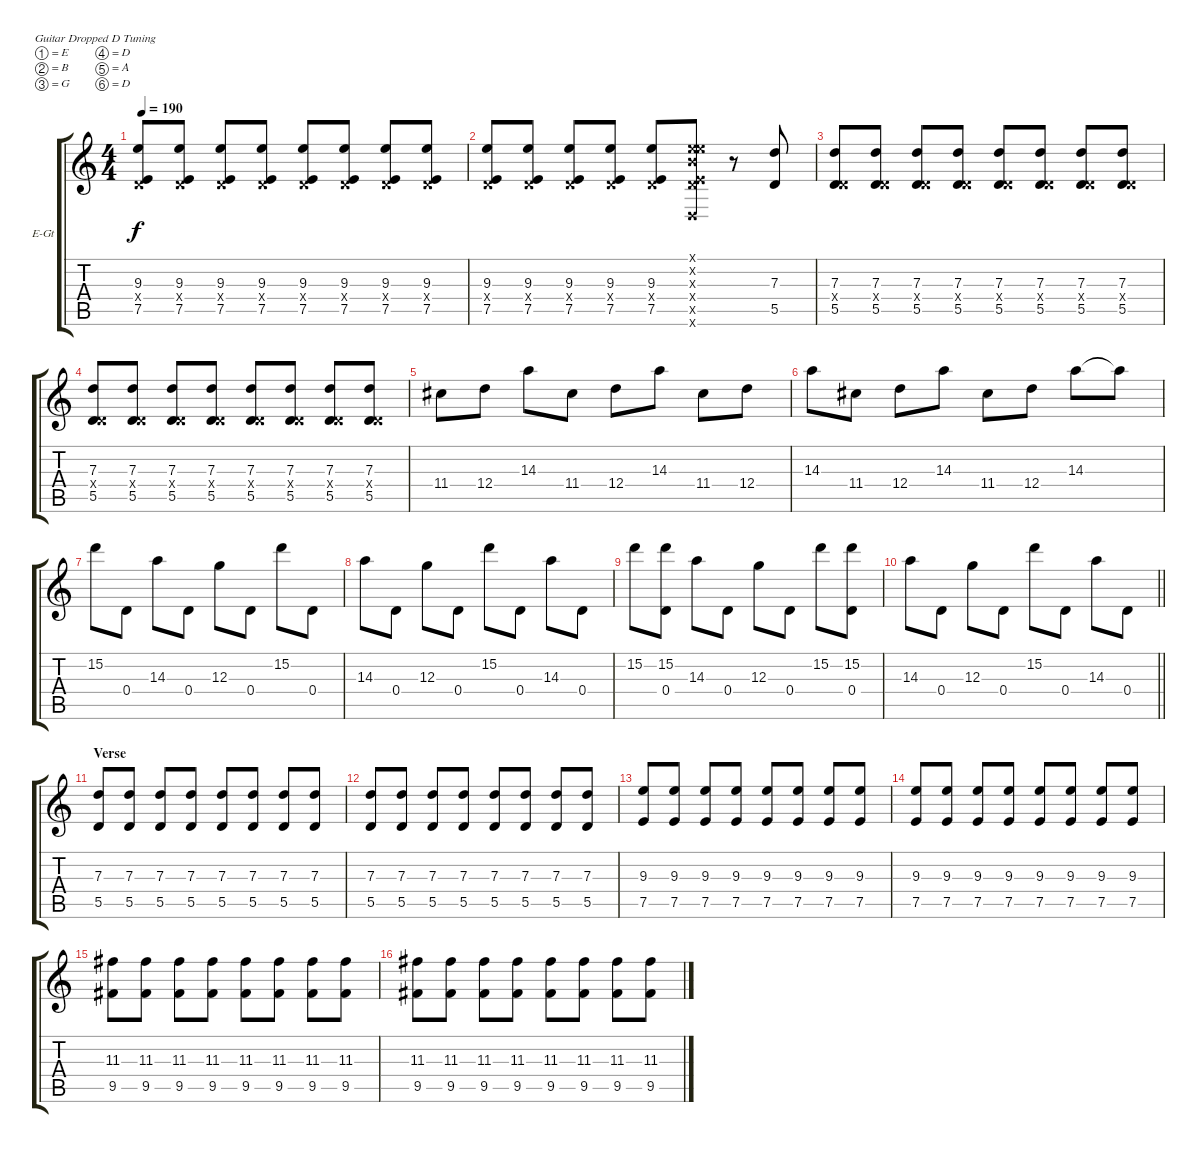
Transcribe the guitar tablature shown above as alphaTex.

\bracketExtendMode groupsimilarinstruments
\firstSystemTrackNameOrientation horizontal
\otherSystemsTrackNameOrientation horizontal
\track ("Jack " "E-Gt") {instrument distortionguitar}
\staff {score tabs}
\tuning (E4 B3 G3 D3 A2 D2)
\ts (4 4)
\tempo 190
\clef g2
\ks c
(7.5 9.3 0.4{x}).8{dy f} (7.5 9.3 0.4{x}).8 (7.5 9.3 0.4{x}).8 (7.5 9.3 0.4{x}).8 (7.5 9.3 0.4{x}).8 (7.5 9.3 0.4{x}).8 (7.5 9.3 0.4{x}).8 (7.5 9.3 0.4{x}).8 |
(7.5 9.3 0.4{x}).8 (7.5 9.3 0.4{x}).8 (7.5 9.3 0.4{x}).8 (7.5 9.3 0.4{x}).8 (7.5 9.3 0.4{x}).8 (7.5{x} 9.3{x} 0.4{x} 0.6{x} 0.2{x} 0.1{x}).8 r.8 (7.3 5.5).8 |
(5.5 7.3 0.4{x}).8 (5.5 7.3 0.4{x}).8 (5.5 7.3 0.4{x}).8 (5.5 7.3 0.4{x}).8 (5.5 7.3 0.4{x}).8 (5.5 7.3 0.4{x}).8 (5.5 7.3 0.4{x}).8 (5.5 7.3 0.4{x}).8 |
(5.5 7.3 0.4{x}).8 (5.5 7.3 0.4{x}).8 (5.5 7.3 0.4{x}).8 (5.5 7.3 0.4{x}).8 (5.5 7.3 0.4{x}).8 (5.5 7.3 0.4{x}).8 (5.5 7.3 0.4{x}).8 (5.5 7.3 0.4{x}).8 |
11.4.8 12.4.8 14.3.8 11.4.8 12.4.8 14.3.8 11.4.8 12.4.8 |
14.3.8 11.4.8 12.4.8 14.3.8 11.4.8 12.4.8 14.3.8 14.3{t}.8 |
15.2.8 0.4.8 14.3.8 0.4.8 12.3.8 0.4.8 15.2.8 0.4.8 |
14.3.8 0.4.8 12.3.8 0.4.8 15.2.8 0.4.8 14.3.8 0.4.8 |
15.2.8 (0.4 15.2).8 14.3.8 0.4.8 12.3.8 0.4.8 15.2.8 (0.4 15.2).8 |
\barLineRight lightlight
14.3.8 0.4.8 12.3.8 0.4.8 15.2.8 0.4.8 14.3.8 0.4.8 |
\section ("" "Verse")
(5.5 7.3).8 (5.5 7.3).8 (5.5 7.3).8 (5.5 7.3).8 (5.5 7.3).8 (5.5 7.3).8 (5.5 7.3).8 (5.5 7.3).8 |
(5.5 7.3).8 (5.5 7.3).8 (5.5 7.3).8 (5.5 7.3).8 (5.5 7.3).8 (5.5 7.3).8 (5.5 7.3).8 (5.5 7.3).8 |
(7.5 9.3).8 (7.5 9.3).8 (7.5 9.3).8 (7.5 9.3).8 (7.5 9.3).8 (7.5 9.3).8 (7.5 9.3).8 (7.5 9.3).8 |
(7.5 9.3).8 (7.5 9.3).8 (7.5 9.3).8 (7.5 9.3).8 (7.5 9.3).8 (7.5 9.3).8 (7.5 9.3).8 (7.5 9.3).8 |
(9.5 11.3).8 (9.5 11.3).8 (9.5 11.3).8 (9.5 11.3).8 (9.5 11.3).8 (9.5 11.3).8 (9.5 11.3).8 (9.5 11.3).8 |
(9.5 11.3).8 (9.5 11.3).8 (9.5 11.3).8 (9.5 11.3).8 (9.5 11.3).8 (9.5 11.3).8 (9.5 11.3).8 (9.5 11.3).8
